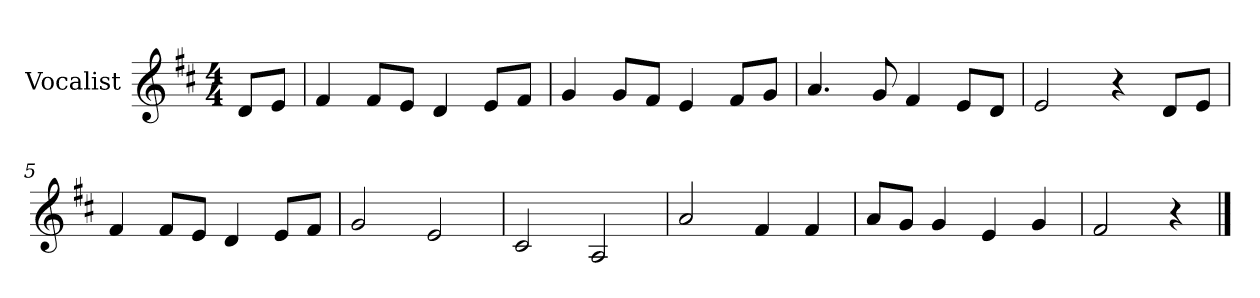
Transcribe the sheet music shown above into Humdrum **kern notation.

**kern
*part1
*staff1
*I"Vocalist
*k[f#c#]
*D:
*M4/4
=
8dL
8eJ
=1
4f#
8f#L
8eJ
4d
8eL
8f#J
=2
4g
8gL
8f#J
4e
8f#L
8gJ
=3
4.a
8g
4f#
8eL
8dJ
=4
2e
4r
8dL
8eJ
=5
4f#
8f#L
8eJ
4d
8eL
8f#J
=6
2g
2e
=7
2c#
2A
=8
2a
4f#
4f#
=9
8aL
8gJ
4g
4e
4g
=10
2f#
4r
==
*-
